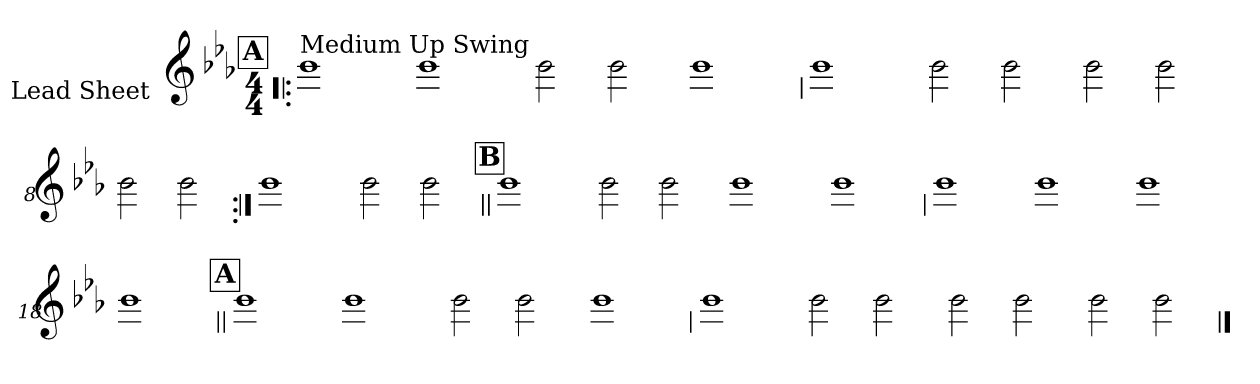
**kern
*part1
*staff1
*I"Lead Sheet
*stria0
*clefG2
*k[b-e-a-]
*E-:
*M4/4
!!LO:REH:place=s1:a:t=A
=1!|:
!LO:TX:a:t=Medium Up Swing
1b-
=2-
1b-
=3-
2b-
2b-
=4-
1b-
!!LO:LB:g=z
=5
1b-
=6-
2b-
2b-
=7-
2b-
2b-
=8-
2b-
2b-
!!LO:LB:g=z
=9:|!
1b-
=10-
2b-
2b-
!!LO:LB:g=z
!!LO:REH:place=s1:a:t=B
=11||
1b-
=12-
2b-
2b-
=13-
1b-
=14-
1b-
!!LO:LB:g=z
=15
1b-
=16-
1b-
=17-
1b-
=18-
1b-
!!LO:LB:g=z
!!LO:REH:place=s1:a:t=A
=19||
1b-
=20-
1b-
=21-
2b-
2b-
=22-
1b-
!!LO:LB:g=z
=23
1b-
=24-
2b-
2b-
=25-
2b-
2b-
=26-
2b-
2b-
==
*-
